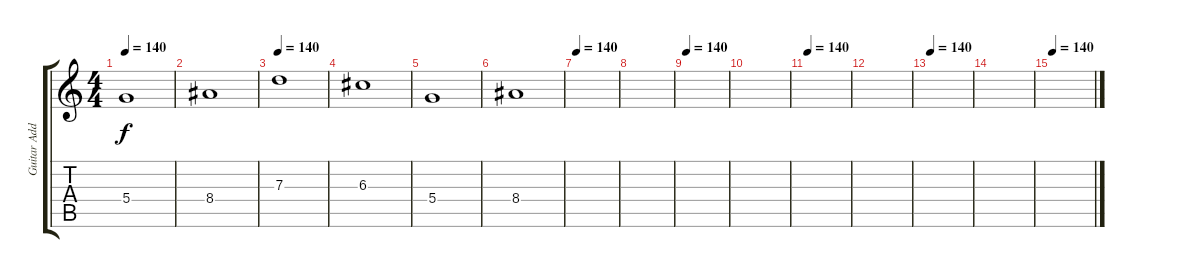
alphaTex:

\track ("Guitar Additional (Christofer Johnsson)" "Guitar Add") {instrument distortionguitar}
\staff {score tabs}
\tuning (E4 B3 G3 D3 A2 E2) {hide}
\ts (4 4)
\tempo 140
\clef g2
\ks c
5.4.1{dy f} |
8.4.1 |
\tempo 140
7.3.1 |
6.3.1 |
5.4.1 |
8.4.1 |
\tempo 140
|
|
\tempo 140
|
|
\tempo 140
|
|
\tempo 140
|
|
\tempo 140
